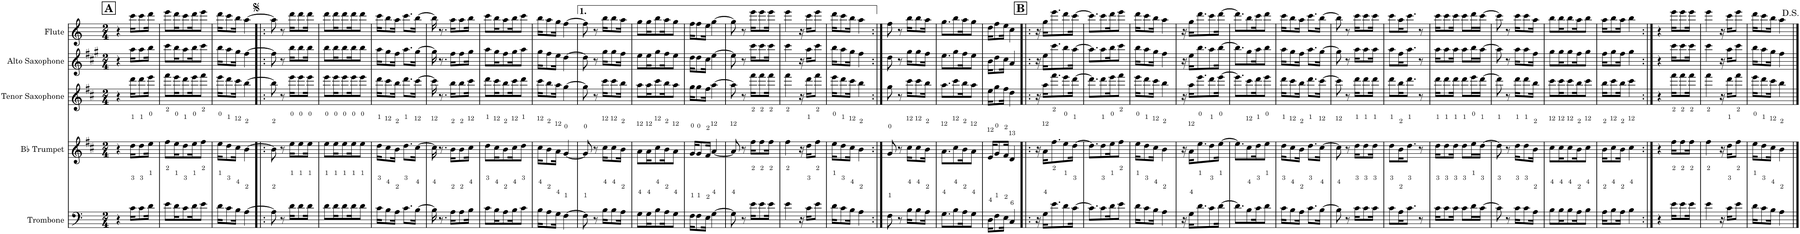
**kern	**kern	**kern	**kern	**kern
*part5	*part4	*part3	*part2	*part1
*staff5	*staff4	*staff3	*staff2	*staff1
*I"Trombone	*I"Bb Trumpet	*I"Tenor Saxophone	*I"Alto Saxophone	*I"Flute
*I'Tbn.	*I'Bb Tpt.	*I'T. Sax.	*I'A. Sax.	*I'Fl.
*clefF4	*clefG2	*clefG2	*clefG2	*clefG2
*	*Trd1c2	*Trd8c14	*Trd5c9	*
*k[]	*k[f#c#]	*k[f#c#]	*k[f#c#g#]	*k[]
*M2/4	*M2/4	*M2/4	*M2/4	*M2/4
!!LO:REH:place=s1:a:B:cj:fs=14:t=A
=1	=1	=1	=1	=1
4r	4r	4r	4r	4r
16c\KL	16dd\KL	16ddd\KL	16aa\KL	16ccc\KL
8c\	8dd\	8ddd\	8aa\	8ccc\
16d\Jk	16ee\Jk	16eee\Jk	16bb\Jk	16ddd\Jk
=2	=2	=2	=2	=2
8e\L	8ff#\L	8fff#\L	8ccc#\L	8eee\L
16d\K	16ee\K	16eee\K	16bb\K	16ddd\K
8c\	8dd\	8ddd\	8aa\	8ccc\
16d\K	16ee\K	16eee\K	16bb\K	16ddd\K
8e\J	8ff#\J	8fff#\J	8ccc#\J	8eee\J
=3	=3	=3	=3	=3
16d\KL	16ee\KL	16eee\KL	16bb\KL	16ddd\KL
8c\	8dd\	8ddd\	8aa\	8ccc\
16B\Jk	16cc#\Jk	16ccc#\Jk	16gg#\Jk	16bb\Jk
[4A\	[4b\	[4bb\	[4ff#\	[4aa\
=4!|:	=4!|:	=4!|:	=4!|:	=4!|:
8A\]	8b\]	8bb\]	8ff#\]	8aa\]
8r	8r	8r	8r	8r
16d\KL	16ee\KL	16eee\KL	16bb\KL	16ddd\KL
8d\	8ee\	8eee\	8bb\	8ddd\
16d\Jk	16ee\Jk	16eee\Jk	16bb\Jk	16ddd\Jk
=5	=5	=5	=5	=5
8d\L	8ee\L	8eee\L	8bb\L	8ddd\L
16d\K	16ee\K	16eee\K	16bb\K	16ddd\K
8d\	8ee\	8eee\	8bb\	8ddd\
16d\K	16ee\K	16eee\K	16bb\K	16ddd\K
8d\J	8ee\J	8eee\J	8bb\J	8ddd\J
=6	=6	=6	=6	=6
16c\KL	16dd\KL	16ddd\KL	16aa\KL	16ccc\KL
8B\	8cc#\	8ccc#\	8gg#\	8bb\
16A\Jk	16b\Jk	16bb\Jk	16ff#\Jk	16aa\Jk
8.c\L	8.dd\L	8.ddd\L	8.aa\L	8.ccc\L
[16B\Jk	[16cc#\Jk	[16ccc#\Jk	[16gg#\Jk	[16bb\Jk
=7	=7	=7	=7	=7
16B\]	16cc#\]	16ccc#\]	16gg#\]	16bb\]
8.r	8.r	8.r	8.r	8.r
16A\KL	16b\KL	16bb\KL	16ff#\KL	16aa\KL
8A\	8b\	8bb\	8ff#\	8aa\
16B\Jk	16cc#\Jk	16ccc#\Jk	16gg#\Jk	16bb\Jk
=8	=8	=8	=8	=8
8c\L	8dd\L	8ddd\L	8aa\L	8ccc\L
16B\K	16cc#\K	16ccc#\K	16gg#\K	16bb\K
8A\	8b\	8bb\	8ff#\	8aa\
16B\K	16cc#\K	16ccc#\K	16gg#\K	16bb\K
8c\J	8dd\J	8ddd\J	8aa\J	8ccc\J
=9	=9	=9	=9	=9
16B\KL	16cc#\KL	16ccc#\KL	16gg#\KL	16bb\KL
8A\	8b\	8bb\	8ff#\	8aa\
16G\Jk	16a\Jk	16aa\Jk	16ee\Jk	16gg\Jk
[4F\	[4g/	[4gg\	[4dd\	[4ff\
=10	=10	=10	=10	=10
8F\]	8g/]	8gg\]	8dd\]	8ff\]
8r	8r	8r	8r	8r
16B\KL	16cc#\KL	16ccc#\KL	16gg#\KL	16bb\KL
8B\	8cc#\	8ccc#\	8gg#\	8bb\
16A\Jk	16b\Jk	16bb\Jk	16ff#\Jk	16aa\Jk
=11	=11	=11	=11	=11
8G\L	8a\L	8aa\L	8ee\L	8gg\L
16G\K	16a\K	16aa\K	16ee\K	16gg\K
8B\	8cc#\	8ccc#\	8gg#\	8bb\
16A\K	16b\K	16bb\K	16ff#\K	16aa\K
8G\J	8a\J	8aa\J	8ee\J	8gg\J
=12	=12	=12	=12	=12
16F\KL	16g/KL	16gg\KL	16dd\KL	16ff\KL
8F\	8g/	8gg\	8dd\	8ff\
16E\Jk	16f#/Jk	16ff#\Jk	16cc#\Jk	16ee\Jk
[4G\	[4a/	[4aa\	[4ee\	[4gg\
=13	=13	=13	=13	=13
8G\]	8a/]	8aa\]	8ee\]	8gg\]
8r	8r	8r	8r	8r
16e\KL	16ff#\KL	16fff#\KL	16ccc#\KL	16eee\KL
8e\	8ff#\	8fff#\	8ccc#\	8eee\
16e\Jk	16ff#\Jk	16fff#\Jk	16ccc#\Jk	16eee\Jk
=14	=14	=14	=14	=14
4e\	4ff#\	4fff#\	4ccc#\	4eee\
16r	16r	16r	16r	16r
16c\KL	16dd\KL	16ddd\KL	16aa\KL	16ccc\KL
8e\J	8ff#\J	8fff#\J	8ccc#\J	8eee\J
=15	=15	=15	=15	=15
16d\KL	16ee\KL	16eee\KL	16bb\KL	16ddd\KL
8c\	8dd\	8ddd\	8aa\	8ccc\
16B\Jk	16cc#\Jk	16ccc#\Jk	16gg#\Jk	16bb\Jk
4A\	4b\	4bb\	4ff#\	4aa\
=16:|!	=16:|!	=16:|!	=16:|!	=16:|!
8F\	8g/	8gg\	8dd\	8ff\
8r	8r	8r	8r	8r
16B\KL	16cc#\KL	16ccc#\KL	16gg#\KL	16bb\KL
8B\	8cc#\	8ccc#\	8gg#\	8bb\
16A\Jk	16b\Jk	16bb\Jk	16ff#\Jk	16aa\Jk
=17	=17	=17	=17	=17
8.G\L	8.a\L	8.aa\L	8.ee\L	8.gg\L
8B\	8cc#\	8ccc#\	8gg#\	8bb\
16A\K	16b\K	16bb\K	16ff#\K	16aa\K
8G\J	8a\J	8aa\J	8ee\J	8gg\J
=18	=18	=18	=18	=18
16D\KL	16e/KL	16ee\KL	16b\KL	16dd\KL
8F\	8g/	8gg\	8dd\	8ff\
16E\Jk	16f#/Jk	16ff#\Jk	16cc#\Jk	16ee\Jk
4C/	4d/	4dd\	4a/	4cc\
!!LO:REH:place=s1:a:B:cj:fs=14:t=B
=19!|:	=19!|:	=19!|:	=19!|:	=19!|:
16r	16r	16r	16r	16r
16G\KL	16a\KL	16aa\KL	16ee\KL	16gg\KL
8.e\	8.ff#\	8.fff#\	8.ccc#\	8.eee\
8d\	8ee\	8eee\	8bb\	8ddd\
[16c\Jk	[16dd\Jk	[16ddd\Jk	[16aa\Jk	[16ccc\Jk
=20	=20	=20	=20	=20
8.c\L]	8.dd\L]	8.ddd\L]	8.aa\L]	8.ccc\L]
8c\	8dd\	8ddd\	8aa\	8ccc\
16d\K	16ee\K	16eee\K	16bb\K	16ddd\K
8e\J	8ff#\J	8fff#\J	8ccc#\J	8eee\J
=21	=21	=21	=21	=21
16d\KL	16ee\KL	16eee\KL	16bb\KL	16ddd\KL
8c\	8dd\	8ddd\	8aa\	8ccc\
16B\Jk	16cc#\Jk	16ccc#\Jk	16gg#\Jk	16bb\Jk
4A\	4b\	4bb\	4ff#\	4aa\
=22	=22	=22	=22	=22
16r	16r	16r	16r	16r
16G\KL	16a\KL	16aa\KL	16ee\KL	16gg\KL
8.d\	8.ee\	8.eee\	8.bb\	8.ddd\
8c\	8dd\	8ddd\	8aa\	8ccc\
[16d\Jk	[16ee\Jk	[16eee\Jk	[16bb\Jk	[16ddd\Jk
=23	=23	=23	=23	=23
8.d\L]	8.ee\L]	8.eee\L]	8.bb\L]	8.ddd\L]
8B\	8cc#\	8ccc#\	8gg#\	8bb\
16c\K	16dd\K	16ddd\K	16aa\K	16ccc\K
8d\J	8ee\J	8eee\J	8bb\J	8ddd\J
=24	=24	=24	=24	=24
16c\KL	16dd\KL	16ddd\KL	16aa\KL	16ccc\KL
8B\	8cc#\	8ccc#\	8gg#\	8bb\
16A\Jk	16b\Jk	16bb\Jk	16ff#\Jk	16aa\Jk
8.c\L	8.dd\L	8.ddd\L	8.aa\L	8.ccc\L
[16B\Jk	[16cc#\Jk	[16ccc#\Jk	[16gg#\Jk	[16bb\Jk
=25	=25	=25	=25	=25
8B\]	8cc#\]	8ccc#\]	8gg#\]	8bb\]
8r	8r	8r	8r	8r
16c\KL	16dd\KL	16ddd\KL	16aa\KL	16ccc\KL
8c\	8dd\	8ddd\	8aa\	8ccc\
16c\Jk	16dd\Jk	16ddd\Jk	16aa\Jk	16ccc\Jk
=26	=26	=26	=26	=26
8c\L	8dd\L	8ddd\L	8aa\L	8ccc\L
16A\K	16b\K	16bb\K	16ff#\K	16aa\K
8.c\J	8.dd\J	8.ddd\J	8.aa\J	8.ccc\J
8r	8r	8r	8r	8r
=27	=27	=27	=27	=27
16c\KL	16dd\KL	16ddd\KL	16aa\KL	16ccc\KL
8c\	8dd\	8ddd\	8aa\	8ccc\
16c\Jk	16dd\Jk	16ddd\Jk	16aa\Jk	16ccc\Jk
8c\L	8dd\L	8ddd\L	8aa\L	8ccc\L
16d\L	16ee\L	16eee\L	16bb\L	16ddd\L
[16c\JJ	[16dd\JJ	[16ddd\JJ	[16aa\JJ	[16ccc\JJ
=28	=28	=28	=28	=28
8c\]	8dd\]	8ddd\]	8aa\]	8ccc\]
8r	8r	8r	8r	8r
16c\KL	16dd\KL	16ddd\KL	16aa\KL	16ccc\KL
8c\	8dd\	8ddd\	8aa\	8ccc\
16A\Jk	16b\Jk	16bb\Jk	16ff#\Jk	16aa\Jk
=29	=29	=29	=29	=29
8B\L	8cc#\L	8ccc#\L	8gg#\L	8bb\L
16B\K	16cc#\K	16ccc#\K	16gg#\K	16bb\K
8B\	8cc#\	8ccc#\	8gg#\	8bb\
16A\K	16b\K	16bb\K	16ff#\K	16aa\K
8B\J	8cc#\J	8ccc#\J	8gg#\J	8bb\J
=30	=30	=30	=30	=30
16A\KL	16b\KL	16bb\KL	16ff#\KL	16aa\KL
8B\	8cc#\	8ccc#\	8gg#\	8bb\
16A\Jk	16b\Jk	16bb\Jk	16ff#\Jk	16aa\Jk
4B\	4cc#\	4ccc#\	4gg#\	4bb\
=31:|!	=31:|!	=31:|!	=31:|!	=31:|!
4r	4r	4r	4r	4r
16e\KL	16ff#\KL	16fff#\KL	16ccc#\KL	16eee\KL
8e\	8ff#\	8fff#\	8ccc#\	8eee\
16e\Jk	16ff#\Jk	16fff#\Jk	16ccc#\Jk	16eee\Jk
=32	=32	=32	=32	=32
4e\	4ff#\	4fff#\	4ccc#\	4eee\
16r	16r	16r	16r	16r
16c\KL	16dd\KL	16ddd\KL	16aa\KL	16ccc\KL
8e\J	8ff#\J	8fff#\J	8ccc#\J	8eee\J
=33	=33	=33	=33	=33
16d\KL	16ee\KL	16eee\KL	16bb\KL	16ddd\KL
8c\	8dd\	8ddd\	8aa\	8ccc\
16B\Jk	16cc#\Jk	16ccc#\Jk	16gg#\Jk	16bb\Jk
4A\	4b\	4bb\	4ff#\	4aa\
==	==	==	==	==
*-	*-	*-	*-	*-
